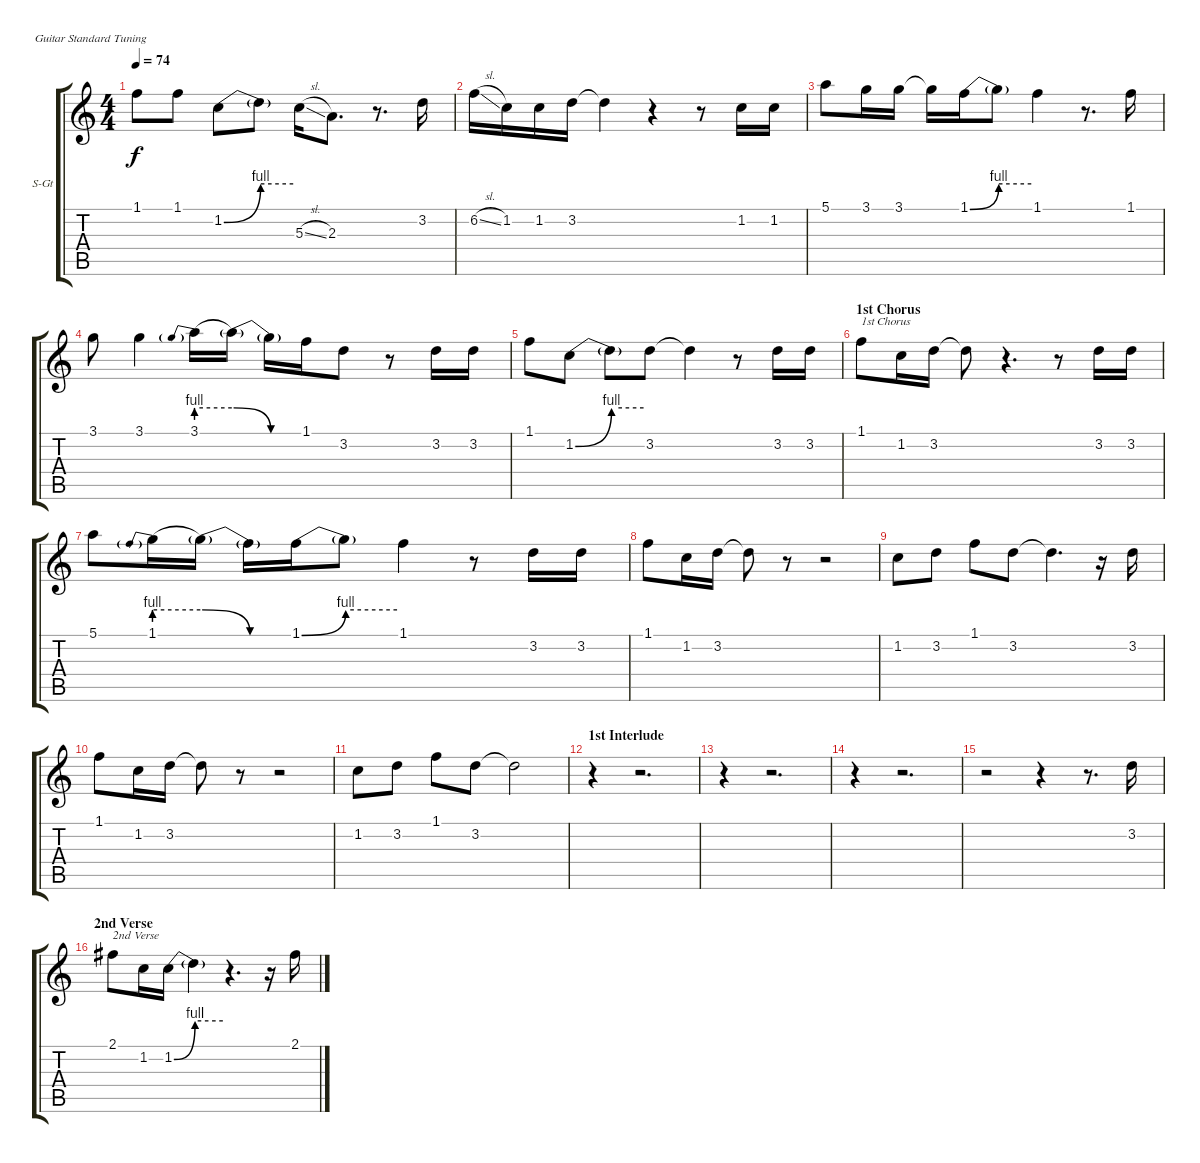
\bracketExtendMode groupsimilarinstruments
\firstSystemTrackNameOrientation horizontal
\otherSystemsTrackNameOrientation horizontal
\track ("Vocals" "S-Gt") {instrument tenorsax}
\staff {score tabs}
\tuning (E4 B3 G3 D3 A2 E2)
\displaytranspose 12
\ts (4 4)
\tempo 74
\clef g2
\ks c
1.1.8{dy f} 1.1.8 1.2{be (bend 0 0 60 4)}.8 1.2{be (hold 0 4 60 4) t}.8 5.3{sl}.16 2.3.8{d} r.8{d} 3.2.16 |
6.2{sl}.16 1.2.16 1.2.16 3.2.16 3.2{t}.4 r.4 r.8 1.2.16 1.2.16 |
5.1.8 3.1.16 3.1.16 3.1{t}.16 1.1{be (bend 0 0 60 4)}.16 1.1{be (hold 0 4 60 4) t}.8 1.1.4 r.8{d} 1.1.16 |
3.1.8 3.1.4 3.1{be (prebend 0 4 60 4)}.16 3.1{be (release 0 4 60 0) t}.16 3.1{be (hold 0 0 60 0) t}.16 1.1.16 3.2.8 r.8 3.2.16 3.2.16 |
1.1.8 1.2{be (bend 0 0 60 4)}.8 1.2{be (hold 0 4 60 4) t}.8 3.2.8 3.2{t}.4 r.8 3.2.16 3.2.16 |
\section ("" "1st Chorus")
1.1.8{txt "1st Chorus"} 1.2.16 3.2.16 3.2{t}.8 r.4{d} r.8 3.2.16 3.2.16 |
5.1.8 1.1{be (prebend 0 4 60 4)}.16 1.1{be (release 0 4 60 0) t}.16 1.1{be (hold 0 0 60 0) t}.16 1.1{be (bend 0 0 60 4)}.16 1.1{be (hold 0 4 60 4) t}.8 1.1.4 r.8 3.2.16 3.2.16 |
1.1.8 1.2.16 3.2.16 3.2{t}.8 r.8 r.2 |
1.2.8 3.2.8 1.1.8 3.2.8 3.2{t}.4{d} r.16 3.2.16 |
1.1.8 1.2.16 3.2.16 3.2{t}.8 r.8 r.2 |
1.2.8 3.2.8 1.1.8 3.2.8 3.2{t}.2 |
\section ("" "1st Interlude")
r.4 r.2{d} |
r.4 r.2{d} |
r.4 r.2{d} |
r.2 r.4 r.8{d} 3.2.16 |
\section ("" "2nd Verse")
2.1.8{txt "2nd Verse"} 1.2.16 1.2{be (bend 0 0 60 4)}.16 1.2{be (hold 0 4 60 4) t}.4 r.4{d} r.16 2.1.16
